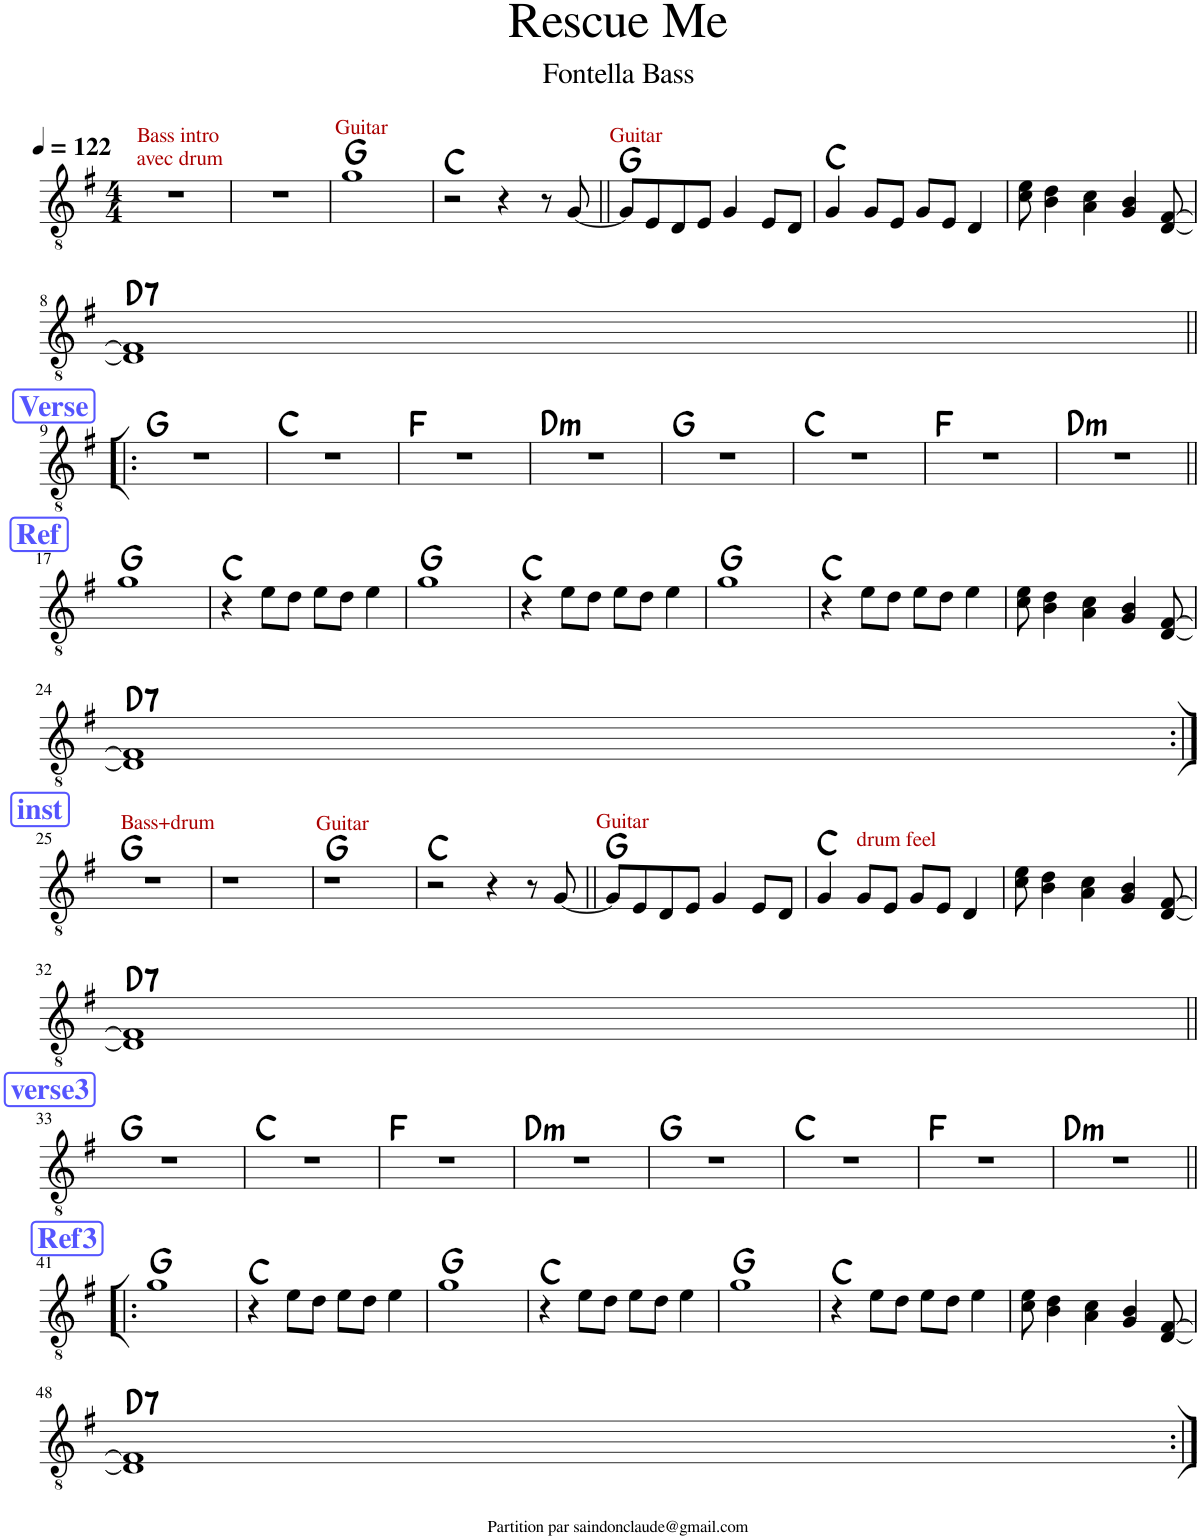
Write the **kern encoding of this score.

**kern	**harte
*part1	*part1
*staff1	*
*I"Classical Guitar	*
*I'Guit.	*
*clefGv2	*
*k[f#]	*
*M4/4	*
*MM122	*
=1	=1
!LO:TX:a:color=#AA0000:t=Bass intro	!
!LO:TX:a:t=avec drum	!
1r	.
=2	=2
1r	.
=3	=3
!LO:TX:a:color=#AA0000:t=Guitar	!
1g	G:maj
=4	=4
2r	C:maj
4r	.
8r	.
[8G/	.
=5||	=5||
!LO:TX:a:color=#AA0000:t=Guitar	!
8G/L]	G:maj
8E/	.
8D/	.
8E/J	.
4G/	.
8E/L	.
8D/J	.
=6	=6
4G/	C:maj
8G/L	.
8E/J	.
8G/L	.
8E/J	.
4D/	.
=7	=7
8c\ 8e\	.
4B\ 4d\	.
4A\ 4c\	.
4G/ 4B/	.
[8D/ [8F#/	.
!!LO:LB:g=z
=8	=8
!	!LO:H:kt=7
1D] 1F#]	D:7
!!LO:LB:g=z
!!LO:REH:place=s1:a:B:cj:color=#5555FF:fs=14:t=Verse
=9!|:	=9!|:
1r	G:maj
=10	=10
1r	C:maj
=11	=11
1r	F:maj
=12	=12
!	!LO:H:kt=m
1r	D:min
=13	=13
1r	G:maj
=14	=14
1r	C:maj
=15	=15
1r	F:maj
=16	=16
!	!LO:H:kt=m
1r	D:min
!!LO:LB:g=z
!!LO:REH:place=s1:a:B:cj:color=#5555FF:fs=14:t=Ref
=17||	=17||
1g	G:maj
=18	=18
4r	C:maj
8e\L	.
8d\J	.
8e\L	.
8d\J	.
4e\	.
=19	=19
1g	G:maj
=20	=20
4r	C:maj
8e\L	.
8d\J	.
8e\L	.
8d\J	.
4e\	.
=21	=21
1g	G:maj
=22	=22
4r	C:maj
8e\L	.
8d\J	.
8e\L	.
8d\J	.
4e\	.
=23	=23
8c\ 8e\	.
4B\ 4d\	.
4A\ 4c\	.
4G/ 4B/	.
[8D/ [8F#/	.
!!LO:LB:g=z
=24	=24
!	!LO:H:kt=7
1D] 1F#]	D:7
!!LO:LB:g=z
!!LO:REH:place=s1:a:B:cj:color=#5555FF:fs=14:t=inst
=25:|!	=25:|!
!LO:TX:a:color=#AA0000:t=Bass+drum	!
1r	G:maj
=26	=26
1r	.
=27	=27
!LO:TX:a:color=#AA0000:t=Guitar	!
1r	G:maj
=28	=28
2r	C:maj
4r	.
8r	.
[8G/	.
=29||	=29||
!LO:TX:a:color=#AA0000:t=Guitar	!
8G/L]	G:maj
8E/	.
8D/	.
8E/J	.
4G/	.
8E/L	.
8D/J	.
=30	=30
4G/	C:maj
!LO:TX:a:color=#AA0000:t=drum feel	!
8G/L	.
8E/J	.
8G/L	.
8E/J	.
4D/	.
=31	=31
8c\ 8e\	.
4B\ 4d\	.
4A\ 4c\	.
4G/ 4B/	.
[8D/ [8F#/	.
!!LO:LB:g=z
=32	=32
!	!LO:H:kt=7
1D] 1F#]	D:7
!!LO:LB:g=z
!!LO:REH:place=s1:a:B:cj:color=#5555FF:fs=14:t=verse3
=33||	=33||
1r	G:maj
=34	=34
1r	C:maj
=35	=35
1r	F:maj
=36	=36
!	!LO:H:kt=m
1r	D:min
=37	=37
1r	G:maj
=38	=38
1r	C:maj
=39	=39
1r	F:maj
=40	=40
!	!LO:H:kt=m
1r	D:min
!!LO:LB:g=z
!!LO:REH:place=s1:a:B:cj:color=#5555FF:fs=14:t=Ref3
=41!|:	=41!|:
1g	G:maj
=42	=42
4r	C:maj
8e\L	.
8d\J	.
8e\L	.
8d\J	.
4e\	.
=43	=43
1g	G:maj
=44	=44
4r	C:maj
8e\L	.
8d\J	.
8e\L	.
8d\J	.
4e\	.
=45	=45
1g	G:maj
=46	=46
4r	C:maj
8e\L	.
8d\J	.
8e\L	.
8d\J	.
4e\	.
=47	=47
8c\ 8e\	.
4B\ 4d\	.
4A\ 4c\	.
4G/ 4B/	.
[8D/ [8F#/	.
!!LO:LB:g=z
=48	=48
!	!LO:H:kt=7
1D] 1F#]	D:7
=:|!	=:|!
*-	*-
